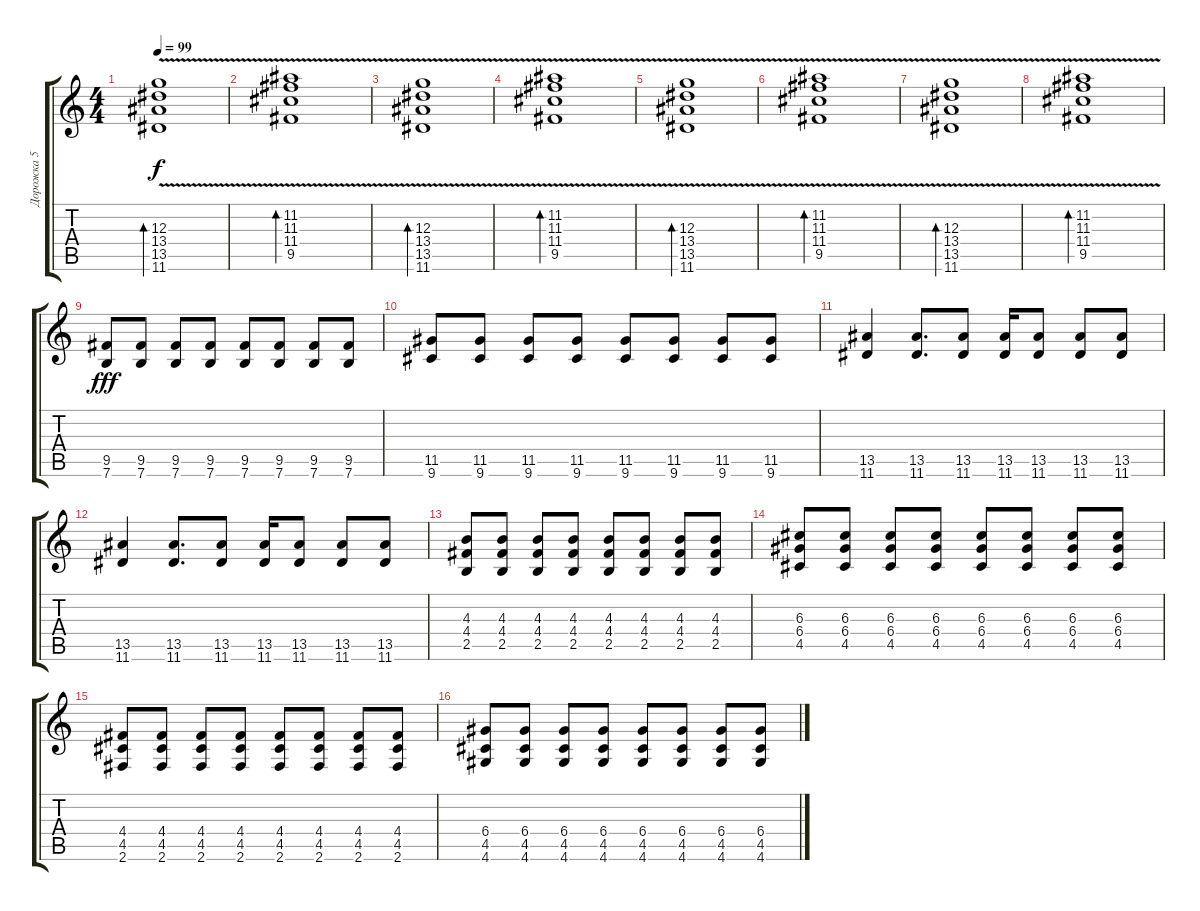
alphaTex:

\track ("Дорожка 5" "Дорожка 5") {instrument electricguitarjazz}
\staff {score tabs}
\tuning (E4 B3 G3 D3 A2 E2) {hide}
\ts (4 4)
\tempo 99
\clef g2
\ks c
(12.3{v} 13.4{v} 13.5{v} 11.6{v}).1{bd 30 dy f instrument electricguitarjazz} |
(11.2{v} 11.3{v} 11.4{v} 9.5{v}).1{bd 30} |
(12.3{v} 13.4{v} 13.5{v} 11.6{v}).1{bd 30} |
(11.2{v} 11.3{v} 11.4{v} 9.5{v}).1{bd 30} |
(12.3{v} 13.4{v} 13.5{v} 11.6{v}).1{bd 30} |
(11.2{v} 11.3{v} 11.4{v} 9.5{v}).1{bd 30} |
(12.3{v} 13.4{v} 13.5{v} 11.6{v}).1{bd 30} |
(11.2{v} 11.3{v} 11.4{v} 9.5{v}).1{bd 30} |
(9.5 7.6).8{dy fff volume 16 instrument distortionguitar} (9.5 7.6).8 (9.5 7.6).8 (9.5 7.6).8 (9.5 7.6).8 (9.5 7.6).8 (9.5 7.6).8 (9.5 7.6).8 |
(11.5 9.6).8 (11.5 9.6).8 (11.5 9.6).8 (11.5 9.6).8 (11.5 9.6).8 (11.5 9.6).8 (11.5 9.6).8 (11.5 9.6).8 |
(13.5 11.6).4 (13.5 11.6).8{d} (13.5 11.6).8 (13.5 11.6).16 (13.5 11.6).8 (13.5 11.6).8 (13.5 11.6).8 |
(13.5 11.6).4 (13.5 11.6).8{d} (13.5 11.6).8 (13.5 11.6).16 (13.5 11.6).8 (13.5 11.6).8 (13.5 11.6).8 |
(4.3 4.4 2.5).8 (4.3 4.4 2.5).8 (4.3 4.4 2.5).8 (4.3 4.4 2.5).8 (4.3 4.4 2.5).8 (4.3 4.4 2.5).8 (4.3 4.4 2.5).8 (4.3 4.4 2.5).8 |
(6.3 6.4 4.5).8 (6.3 6.4 4.5).8 (6.3 6.4 4.5).8 (6.3 6.4 4.5).8 (6.3 6.4 4.5).8 (6.3 6.4 4.5).8 (6.3 6.4 4.5).8 (6.3 6.4 4.5).8 |
(4.4 4.5 2.6).8{volume 16 balance 0 instrument distortionguitar} (4.4 4.5 2.6).8 (4.4 4.5 2.6).8 (4.4 4.5 2.6).8 (4.4 4.5 2.6).8 (4.4 4.5 2.6).8 (4.4 4.5 2.6).8 (4.4 4.5 2.6).8 |
(6.4 4.5 4.6).8 (6.4 4.5 4.6).8 (6.4 4.5 4.6).8 (6.4 4.5 4.6).8 (6.4 4.5 4.6).8 (6.4 4.5 4.6).8 (6.4 4.5 4.6).8 (6.4 4.5 4.6).8
